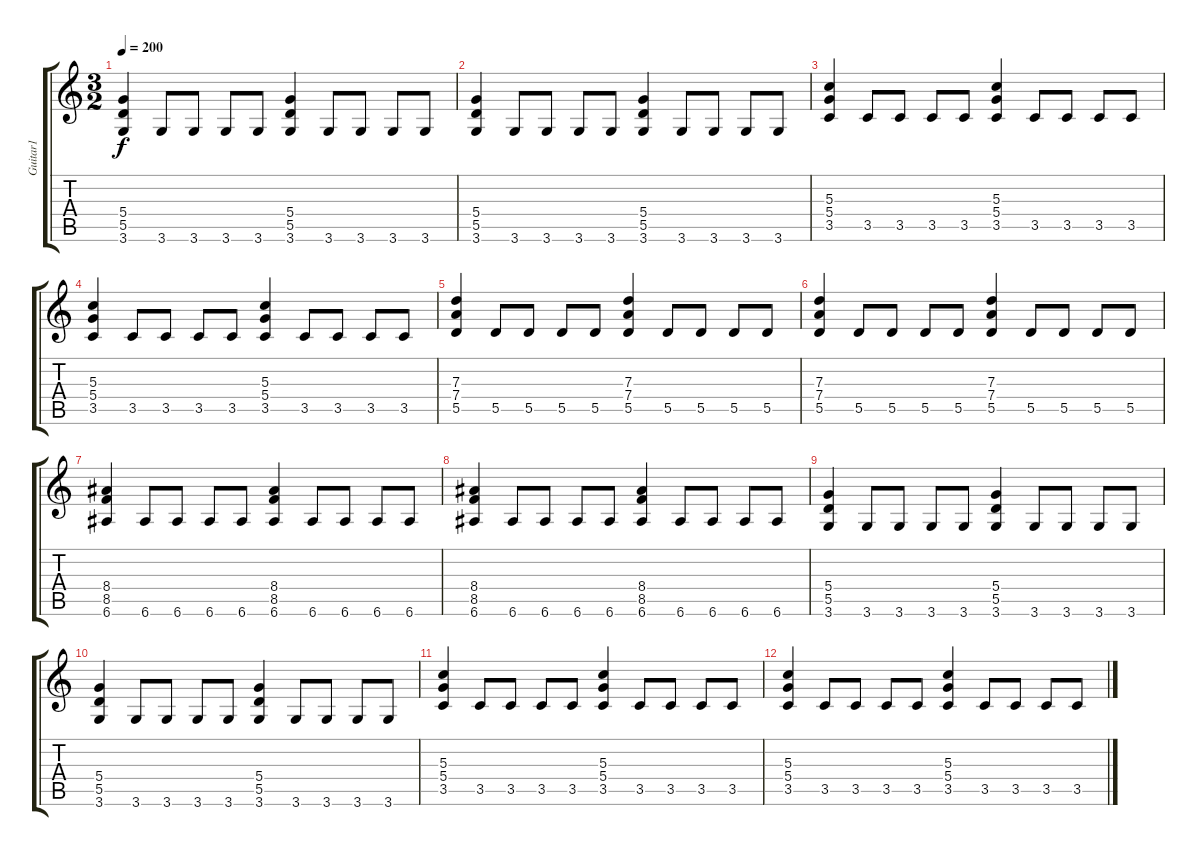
\track ("Guitar1" "Guitar1") {instrument distortionguitar}
\staff {score tabs}
\tuning (E4 B3 G3 D3 A2 E2) {hide}
\ts (3 2)
\tempo 200
\clef g2
\ks c
(5.4 5.5 3.6).4{dy f} 3.6.8 3.6.8 3.6.8 3.6.8 (5.4 5.5 3.6).4 3.6.8 3.6.8 3.6.8 3.6.8 |
(5.4 5.5 3.6).4 3.6.8 3.6.8 3.6.8 3.6.8 (5.4 5.5 3.6).4 3.6.8 3.6.8 3.6.8 3.6.8 |
(5.3 5.4 3.5).4 3.5.8 3.5.8 3.5.8 3.5.8 (5.3 5.4 3.5).4 3.5.8 3.5.8 3.5.8 3.5.8 |
(5.3 5.4 3.5).4 3.5.8 3.5.8 3.5.8 3.5.8 (5.3 5.4 3.5).4 3.5.8 3.5.8 3.5.8 3.5.8 |
(7.3 7.4 5.5).4 5.5.8 5.5.8 5.5.8 5.5.8 (7.3 7.4 5.5).4 5.5.8 5.5.8 5.5.8 5.5.8 |
(7.3 7.4 5.5).4 5.5.8 5.5.8 5.5.8 5.5.8 (7.3 7.4 5.5).4 5.5.8 5.5.8 5.5.8 5.5.8 |
(8.4 8.5 6.6).4 6.6.8 6.6.8 6.6.8 6.6.8 (8.4 8.5 6.6).4 6.6.8 6.6.8 6.6.8 6.6.8 |
(8.4 8.5 6.6).4 6.6.8 6.6.8 6.6.8 6.6.8 (8.4 8.5 6.6).4 6.6.8 6.6.8 6.6.8 6.6.8 |
(5.4 5.5 3.6).4{volume 10} 3.6.8 3.6.8 3.6.8 3.6.8 (5.4 5.5 3.6).4 3.6.8 3.6.8 3.6.8 3.6.8 |
(5.4 5.5 3.6).4{volume 8} 3.6.8 3.6.8 3.6.8 3.6.8 (5.4 5.5 3.6).4 3.6.8 3.6.8 3.6.8 3.6.8 |
(5.3 5.4 3.5).4{volume 5} 3.5.8 3.5.8 3.5.8 3.5.8 (5.3 5.4 3.5).4 3.5.8 3.5.8 3.5.8 3.5.8 |
(5.3 5.4 3.5).4{volume 0} 3.5.8 3.5.8 3.5.8 3.5.8 (5.3 5.4 3.5).4 3.5.8 3.5.8 3.5.8 3.5.8
